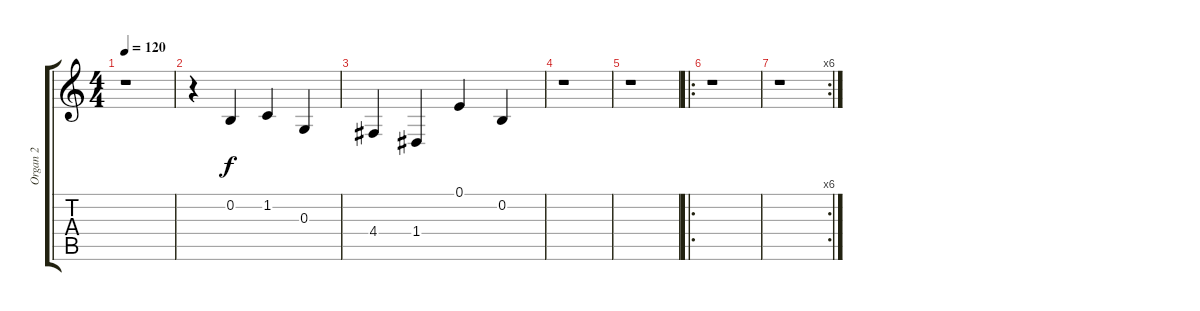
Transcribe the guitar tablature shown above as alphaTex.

\track ("Organ 2" "Organ 2") {instrument churchorgan}
\staff {score tabs}
\tuning (E4 B3 G3 D3 A2 E2) {hide}
\ts (4 4)
\tempo 120
\clef g2
\ks c
r.1{dy f} |
r.4 0.2.4 1.2.4 0.3.4 |
4.4.4 1.4.4 0.1.4 0.2.4 |
r.1 |
r.1 |
\ro
r.1 |
\rc 6
r.1
